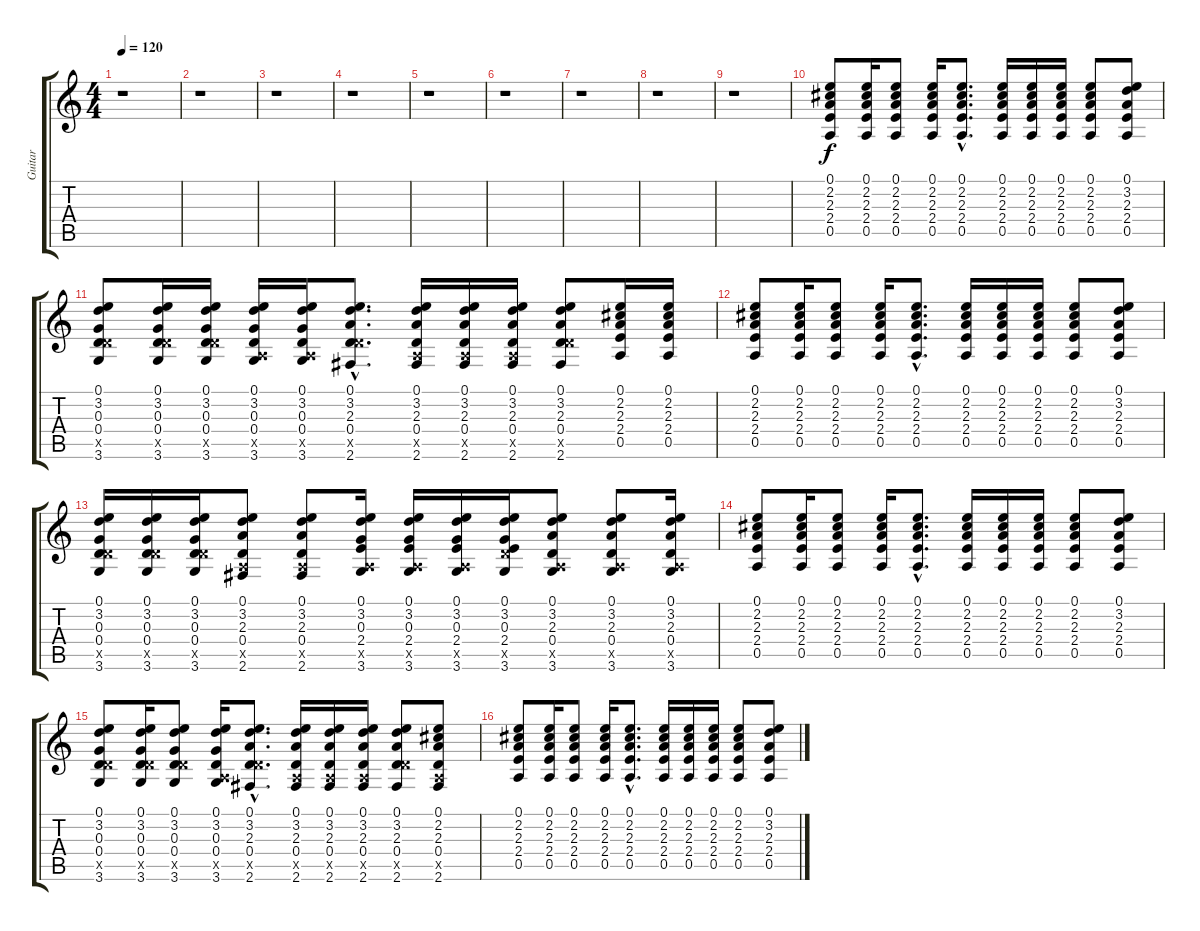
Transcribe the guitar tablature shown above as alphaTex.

\track ("Guitar" "Guitar") {instrument acousticguitarsteel}
\staff {score tabs}
\tuning (E4 B3 G3 D3 A2 E2) {hide}
\ts (4 4)
\tempo 120
\clef g2
\ks c
r.1{dy f} |
r.1 |
r.1 |
r.1 |
r.1 |
r.1 |
r.1 |
r.1 |
r.1 |
(0.1 2.2 2.3 2.4 0.5).8 (0.1 2.2 2.3 2.4 0.5).16 (0.1 2.2 2.3 2.4 0.5).8 (0.1 2.2 2.3 2.4 0.5).16 (0.1{hac} 2.2{hac} 2.3{hac} 2.4{hac} 0.5{hac}).8{d} (0.1 2.2 2.3 2.4 0.5).16 (0.1 2.2 2.3 2.4 0.5).16 (0.1 2.2 2.3 2.4 0.5).16 (0.1 2.2 2.3 2.4 0.5).8 (0.1 3.2 2.3 2.4 0.5).8 |
(0.1 3.2 0.3 0.4 5.5{x} 3.6).8 (0.1 3.2 0.3 0.4 5.5{x} 3.6).16 (0.1 3.2 0.3 0.4 5.5{x} 3.6).16 (0.1 3.2 0.3 0.4 0.5{x} 3.6).16 (0.1 3.2 0.3 0.4 0.5{x} 3.6).16 (0.1{hac} 3.2{hac} 2.3{hac} 0.4{hac} 5.5{hac x} 2.6{hac}).8{d} (0.1 3.2 2.3 0.4 0.5{x} 2.6).16 (0.1 3.2 2.3 0.4 0.5{x} 2.6).16 (0.1 3.2 2.3 0.4 0.5{x} 2.6).16 (0.1 3.2 2.3 0.4 5.5{x} 2.6).8 (0.1 2.2 2.3 2.4 0.5).16 (0.1 2.2 2.3 2.4 0.5).16 |
(0.1 2.2 2.3 2.4 0.5).8 (0.1 2.2 2.3 2.4 0.5).16 (0.1 2.2 2.3 2.4 0.5).8 (0.1 2.2 2.3 2.4 0.5).16 (0.1{hac} 2.2{hac} 2.3{hac} 2.4{hac} 0.5{hac}).8{d} (0.1 2.2 2.3 2.4 0.5).16 (0.1 2.2 2.3 2.4 0.5).16 (0.1 2.2 2.3 2.4 0.5).16 (0.1 2.2 2.3 2.4 0.5).8 (0.1 3.2 2.3 2.4 0.5).8 |
(0.1 3.2 0.3 0.4 5.5{x} 3.6).16 (0.1 3.2 0.3 0.4 5.5{x} 3.6).16 (0.1 3.2 0.3 0.4 5.5{x} 3.6).16 (0.1 3.2 2.3 0.4 0.5{x} 2.6).8 (0.1 3.2 2.3 0.4 0.5{x} 2.6).8 (0.1 3.2 0.3 2.4 0.5{x} 3.6).16 (0.1 3.2 0.3 2.4 0.5{x} 3.6).16 (0.1 3.2 0.3 2.4 0.5{x} 3.6).16 (0.1 3.2 0.3 2.4 5.5{x} 3.6).16 (0.1 3.2 2.3 0.4 0.5{x} 3.6).8 (0.1 3.2 2.3 0.4 0.5{x} 3.6).8 (0.1 3.2 2.3 0.4 0.5{x} 3.6).16 |
(0.1 2.2 2.3 2.4 0.5).8 (0.1 2.2 2.3 2.4 0.5).16 (0.1 2.2 2.3 2.4 0.5).8 (0.1 2.2 2.3 2.4 0.5).16 (0.1{hac} 2.2{hac} 2.3{hac} 2.4{hac} 0.5{hac}).8{d} (0.1 2.2 2.3 2.4 0.5).16 (0.1 2.2 2.3 2.4 0.5).16 (0.1 2.2 2.3 2.4 0.5).16 (0.1 2.2 2.3 2.4 0.5).8 (0.1 3.2 2.3 2.4 0.5).8 |
(0.1 3.2 0.3 0.4 5.5{x} 3.6).8 (0.1 3.2 0.3 0.4 5.5{x} 3.6).16 (0.1 3.2 0.3 0.4 5.5{x} 3.6).8 (0.1 3.2 0.3 0.4 0.5{x} 3.6).16 (0.1{hac} 3.2{hac} 2.3{hac} 0.4{hac} 5.5{hac x} 2.6{hac}).8{d} (0.1 3.2 2.3 0.4 0.5{x} 2.6).16 (0.1 3.2 2.3 0.4 0.5{x} 2.6).16 (0.1 3.2 2.3 0.4 0.5{x} 2.6).16 (0.1 3.2 2.3 0.4 5.5{x} 2.6).8 (0.1 2.2 2.3 0.4 0.5{x} 2.6).8 |
(0.1 2.2 2.3 2.4 0.5).8 (0.1 2.2 2.3 2.4 0.5).16 (0.1 2.2 2.3 2.4 0.5).8 (0.1 2.2 2.3 2.4 0.5).16 (0.1{hac} 2.2{hac} 2.3{hac} 2.4{hac} 0.5{hac}).8{d} (0.1 2.2 2.3 2.4 0.5).16 (0.1 2.2 2.3 2.4 0.5).16 (0.1 2.2 2.3 2.4 0.5).16 (0.1 2.2 2.3 2.4 0.5).8 (0.1 3.2 2.3 2.4 0.5).8
